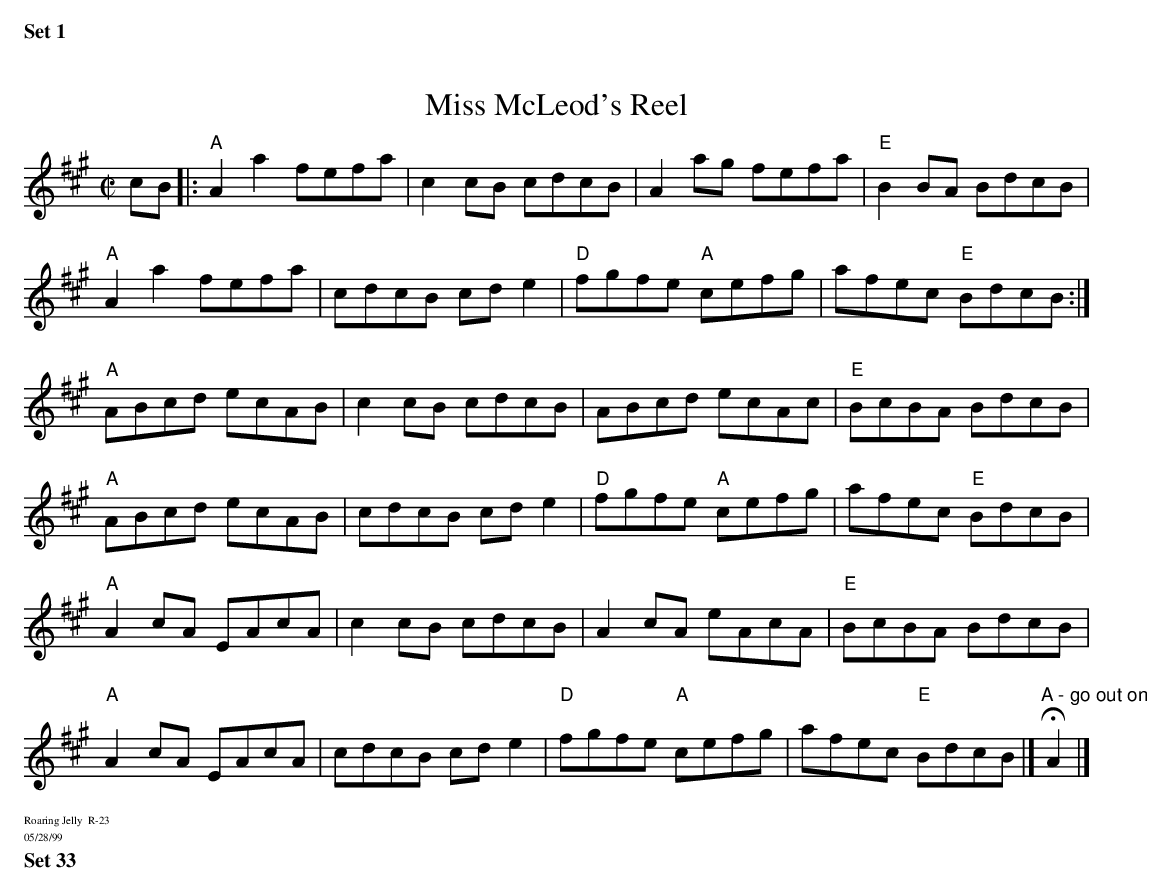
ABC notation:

X:1
T: Miss McLeod's Reel
M: C|
K: A
cB|: "A"A2a2 fefa| c2cB cdcB| A2ag fefa| "E"B2BA BdcB|
     "A"A2a2 fefa| cdcB cde2| "D"fgfe "A"cefg| afec "E"BdcB :|
"A"ABcd ecAB| c2cB cdcB| ABcd ecAc| "E"BcBA BdcB|
"A"ABcd ecAB| cdcB cde2| "D"fgfe "A"cefg| afec "E"BdcB |
"A"A2cA EAcA| c2cB cdcB| A2cA eAcA| "E"BcBA BdcB|
"A"A2cA EAcA| cdcB cde2| "D"fgfe "A"cefg| afec "E"BdcB |] "A - go out on" HA2 |]
%%text Roaring Jelly  R-23
%%text 05/28/99


%%textfont       Times-Bold 13.0
%%text Set 33
%%textfont       Times-Roman 7.0
$SmallLMargin
$SmallRMargin
